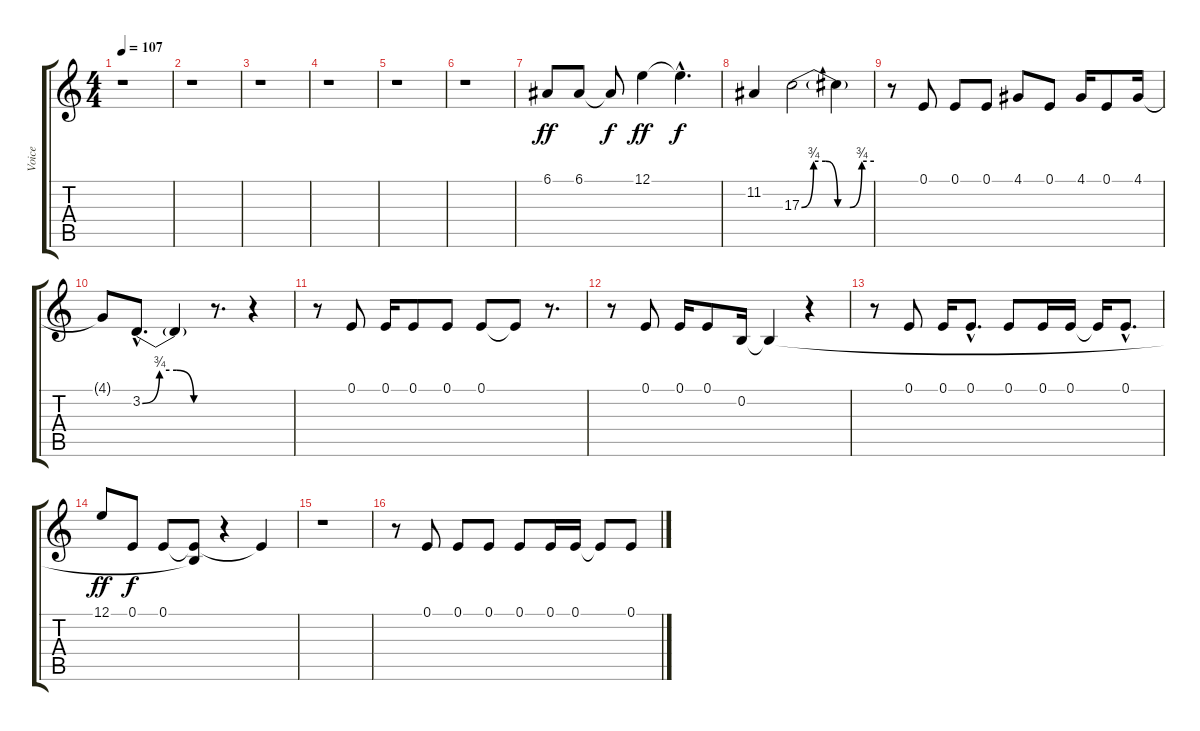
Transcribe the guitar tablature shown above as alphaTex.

\track ("Voice" "Voice") {instrument baritonesax}
\staff {score tabs}
\tuning (E4 B3 G3 D3 A2 E2) {hide}
\ts (4 4)
\tempo 107
\clef g2
\ks c
r.1{dy f} |
r.1 |
r.1 |
r.1 |
r.1 |
r.1 |
6.1.8{dy ff} 6.1.8 6.1{t}.8{dy f} 12.1.4{dy ff} 12.1{hac t}.4{d dy f} |
11.2.4 17.3{be (custom 0 0 10 3 20 3 30 0 40 0 50 3 60 3)}.2 17.3{t}.4 |
r.8 0.1.8 0.1.8 0.1.8 4.1.8 0.1.8 4.1.16 0.1.8 4.1.16 |
4.1{t}.8 3.2{be (custom 0 0 15 3 30 3 45 0 60 0) hac}.8{d} 3.2{t}.4 r.8{d} r.4 |
r.8 0.1.8 0.1.16 0.1.8 0.1.8 0.1.8 0.1{t}.8 r.8{d} |
r.8 0.1.8 0.1.16 0.1.8 0.2.16 0.2{t}.4 r.4 |
r.8 0.1.8 0.1.16 0.1{hac}.8{d} 0.1.8 0.1.16 0.1.16 0.1{t}.16 0.1{hac}.8{d} |
12.1.8{dy ff} 0.1.8{dy f} 0.1.8 (0.1{t} 0.2{t}).8 r.4 0.1{t}.4 |
r.1 |
r.8 0.1.8 0.1.8 0.1.8 0.1.8 0.1.16 0.1.16 0.1{t}.8 0.1.8
